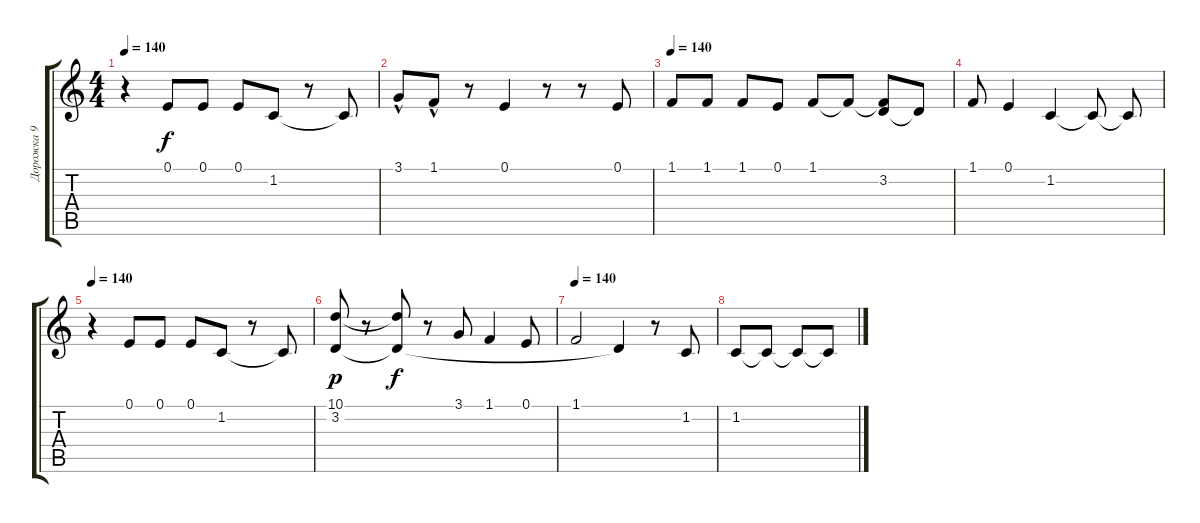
\track ("Дорожка 9" "Дорожка 9") {instrument tenorsax}
\staff {score tabs}
\tuning (E4 B3 G4 D4 A3 E3) {hide}
\ts (4 4)
\tempo 140
\clef g2
\ks c
r.4{dy f} 0.1.8 0.1.8 0.1.8 1.2.8 r.8 1.2{t}.8 |
3.1{hac}.8 1.1{hac}.8 r.8 0.1.4 r.8 r.8 0.1.8 |
\tempo 140
1.1.8 1.1.8 1.1.8 0.1.8 1.1.8 1.1{t}.8 (1.1{t} 3.2).8 3.2{t}.8 |
1.1.8 0.1.4 1.2.4 1.2{t}.8 1.2{t}.8 |
\tempo 140
r.4 0.1.8 0.1.8 0.1.8 1.2.8 r.8 1.2{t}.8 |
(10.1 3.2).8{dy p} r.8 (10.1{t} 3.2{t}).8{dy f} r.8 3.1.8 1.1.4 0.1.8 |
\tempo 140
1.1.2 3.2{t}.4 r.8 1.2.8 |
1.2.8 1.2{t}.8 1.2{t}.8 1.2{t}.8
